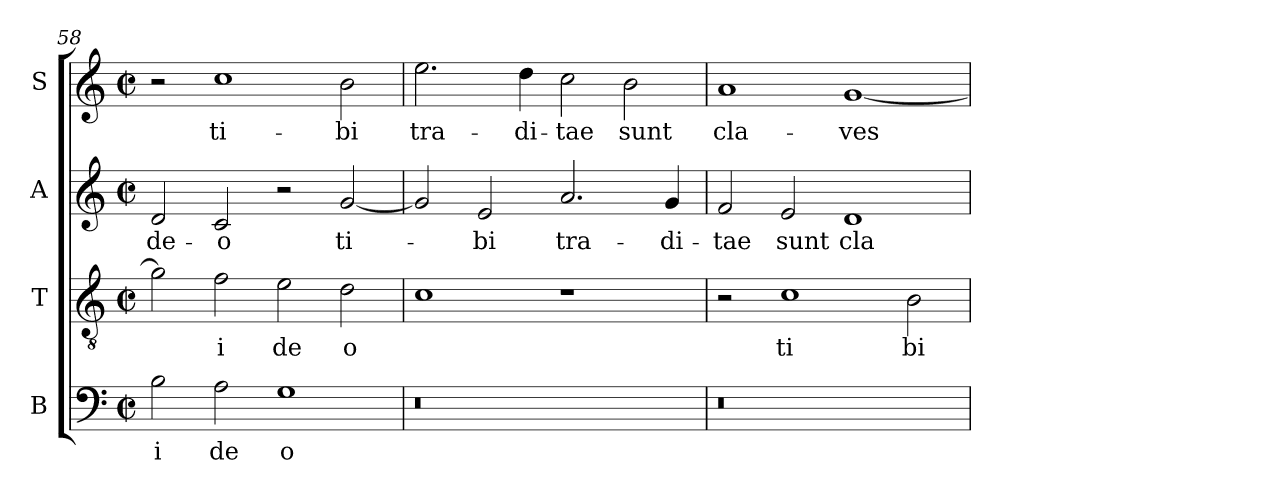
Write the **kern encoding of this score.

**kern	**text	**kern	**text	**kern	**text	**kern	**text
*part4	*part4	*part3	*part3	*part2	*part2	*part1	*part1
*staff4	*staff4	*staff3	*staff3	*staff2	*staff2	*staff1	*staff1
*I"B	*	*I"T	*	*I"A	*	*I"S	*
*clefF4	*	*clefGv2	*	*clefG2	*	*clefG2	*
*M2/2	*	*M2/2	*	*M2/2	*	*M2/2	*
*met(c|)	*	*met(c|)	*	*met(c|)	*	*met(c|)	*
=58	=58	=58	=58	=58	=58	=58	=58
!	!LO:LY:b:cj	!	!	!	!LO:LY:b:cj	!	!
2B\	i	2g\]	.	2d/	-de-	2r	.
!	!LO:LY:b:cj	!	!LO:LY:b:cj	!	!LO:LY:b:cj	!	!LO:LY:b:cj
2A\	de	2f\	i	2c/	-o	1cc	ti-
!	!LO:LY:b:cj	!	!LO:LY:b:cj	!	!	!	!
1G	o	2e\	de	2r	.	.	.
!	!	!	!LO:LY:b:cj	!	!LO:LY:b:cj	!	!LO:LY:b:cj
.	.	2d\	o	[<2g/	ti-	2b\	-bi
=59	=59	=59	=59	=59	=59	=59	=59
!	!	!	!	!	!	!	!LO:LY:b:cj
0r	.	1c	.	2g/]	.	2.ee\	tra-
!	!	!	!	!	!LO:LY:b:cj	!	!
.	.	.	.	2e/	-bi	.	.
!	!	!	!	!	!	!	!LO:LY:b:cj
.	.	.	.	.	.	4dd\	-di-
!	!	!	!	!	!LO:LY:b:cj	!	!LO:LY:b:cj
.	.	1r	.	2.a/	tra-	2cc\	-tae
!	!	!	!	!	!	!	!LO:LY:b:cj
.	.	.	.	.	.	2b\	sunt
!	!	!	!	!	!LO:LY:b:cj	!	!
.	.	.	.	4g/	-di-	.	.
=60	=60	=60	=60	=60	=60	=60	=60
!	!	!	!	!	!LO:LY:b:cj	!	!LO:LY:b:cj
0r	.	2r	.	2f/	-tae	1a	cla-
!	!	!	!LO:LY:b:cj	!	!LO:LY:b:cj	!	!
.	.	1c	ti	2e/	sunt	.	.
!	!	!	!	!	!LO:LY:b:cj	!	!LO:LY:b:cj
.	.	.	.	1d	cla-	[<1g	-ves
!	!	!	!LO:LY:b:cj	!	!	!	!
.	.	2B\	bi	.	.	.	.
=	=	=	=	=	=	=	=
*-	*-	*-	*-	*-	*-	*-	*-
